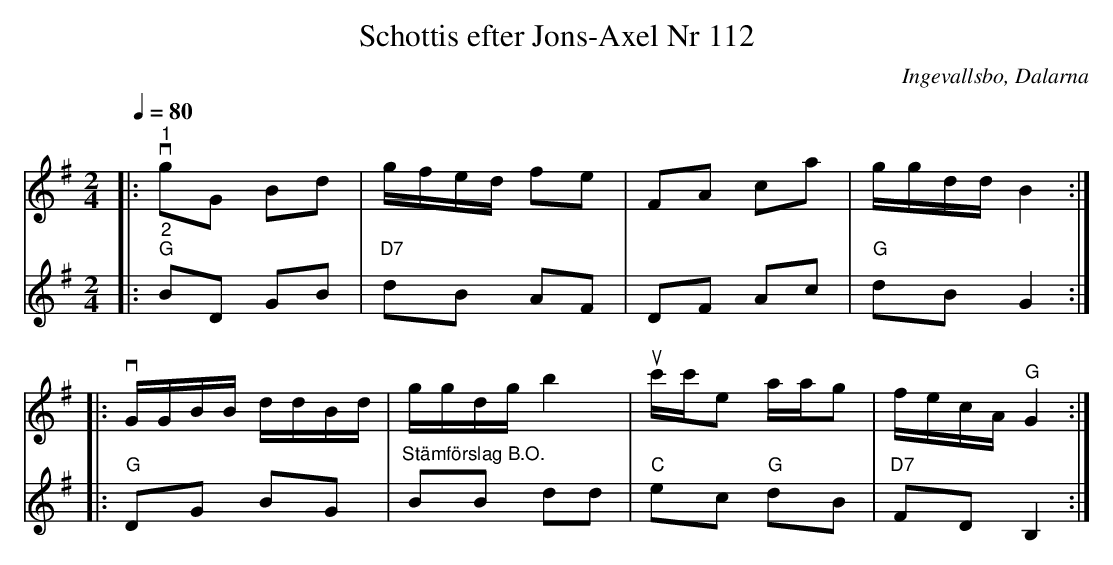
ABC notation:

X:1
T:Schottis efter Jons-Axel Nr 112
O:Ingevallsbo, Dalarna
L:1/8
Q:1/4=80
M:2/4
K:G
V:1
|:"^1"v gG Bd | g/f/e/d/ fe | FA ca | g/g/d/d/ B2 ::
v G/G/B/B/ d/d/B/d/ | g/g/d/g/ b2 | u c'/c'/e a/a/g | f/e/c/A/"G" G2 :|
V:2
|:"^2""G" BD GB |"D7" dB AF | DF Ac |"G" dB G2 ::
"G" DG BG | "^Stämförslag B.O." BB dd | "C" ec"G" dB |"D7"  FD B,2 :|
